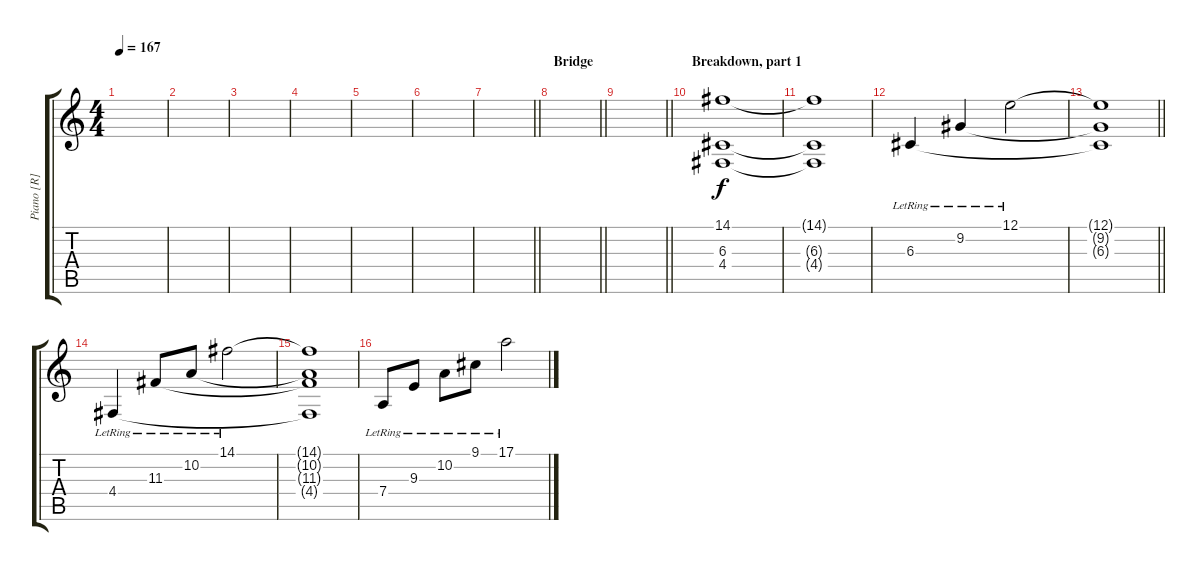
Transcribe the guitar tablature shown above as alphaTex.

\track ("Piano [R]" "Piano [R]") {instrument brightacousticpiano}
\staff {score tabs}
\tuning (E4 B3 G3 D3 A2 D2) {hide}
\ts (4 4)
\tempo 167
\clef g2
\ks c
|
|
|
|
|
|
\barLineRight lightlight
|
\section ("" "Bridge")
\barLineRight lightlight
|
\barLineRight lightlight
|
\section ("" "Breakdown, part 1")
(14.1 6.3 4.4).1{volume 13} |
(14.1{t} 6.3{t} 4.4{t}).1 |
6.3{lr}.4 9.2{lr}.4 12.1{lr}.2 |
\barLineRight lightlight
(12.1{t} 9.2{t} 6.3{t}).1 |
4.4{lr}.4 11.3{lr}.8 10.2{lr}.8 14.1{lr}.2 |
(14.1{t} 10.2{t} 11.3{t} 4.4{t}).1 |
7.4{lr}.8 9.3{lr}.8 10.2{lr}.8 9.1{lr}.8 17.1{lr}.2
